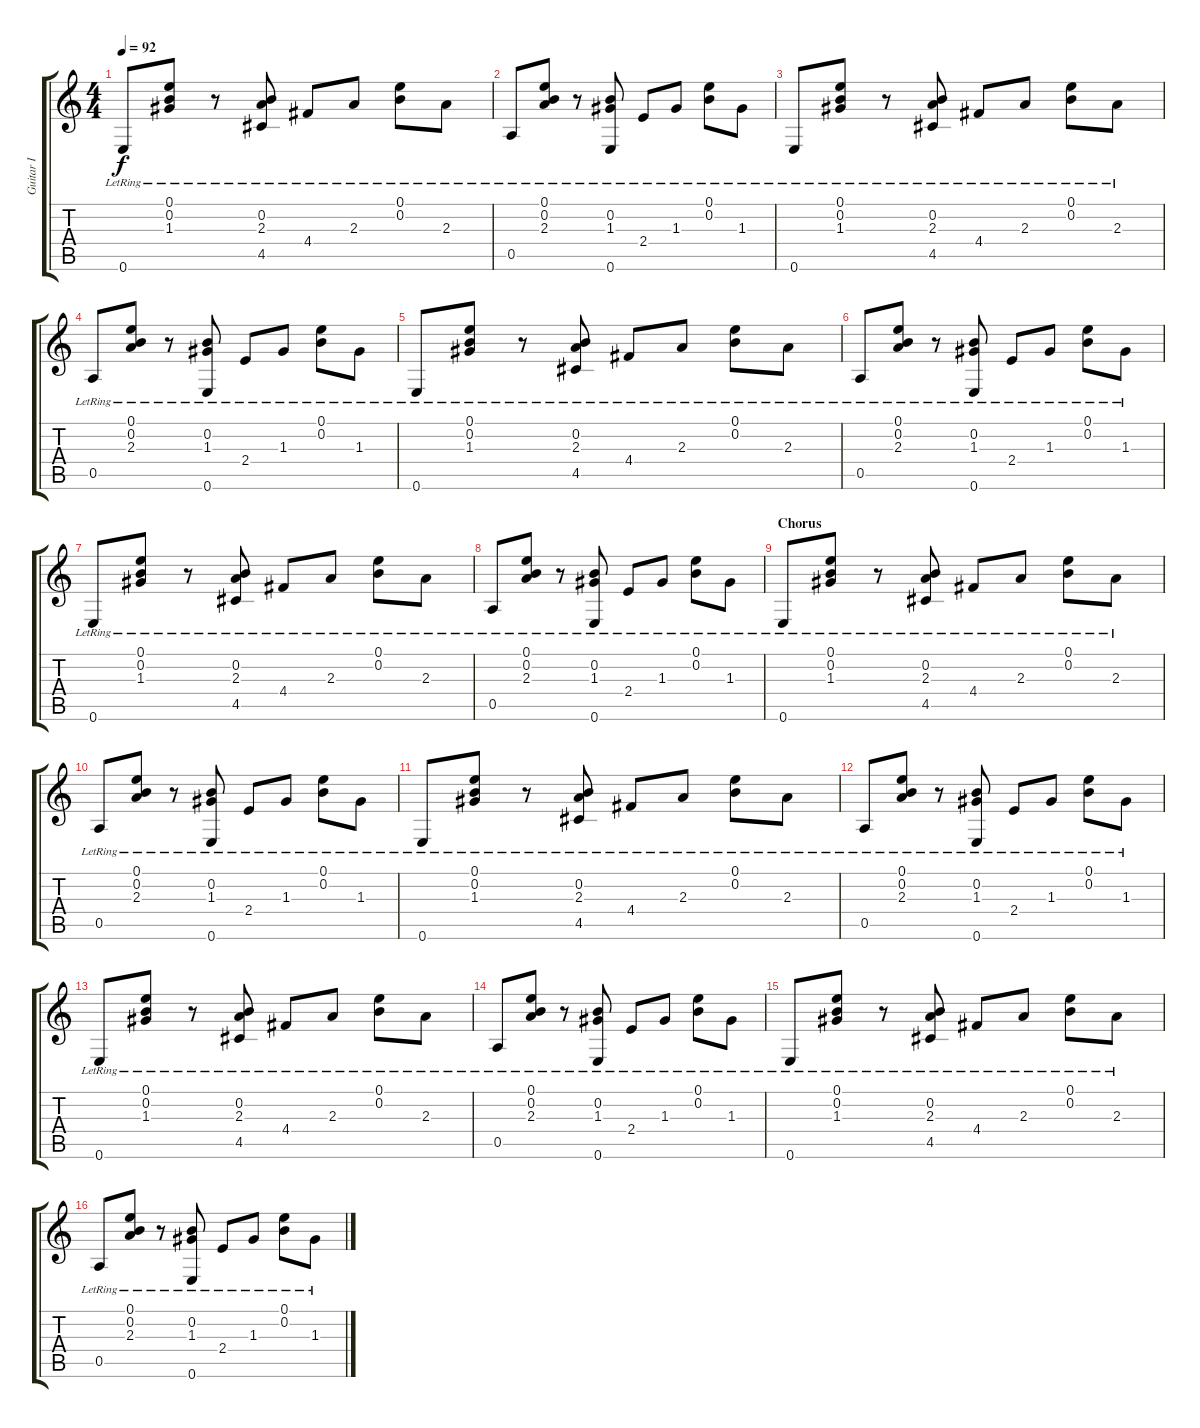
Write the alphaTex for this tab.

\track ("Guitar I" "Guitar I") {instrument acousticguitarnylon}
\staff {score tabs}
\tuning (E4 B3 G3 D3 A2 E2) {hide}
\ts (4 4)
\tempo 92
\clef g2
\ks c
0.6{lr}.8{dy f instrument acousticguitarnylon} (0.1{lr} 0.2{lr} 1.3{lr}).8 r.8 (0.2{lr} 2.3{lr} 4.5{lr}).8 4.4{lr}.8 2.3{lr}.8 (0.1{lr} 0.2{lr}).8 2.3{lr}.8 |
0.5{lr}.8 (0.1{lr} 0.2{lr} 2.3{lr}).8 r.8 (0.2{lr} 1.3{lr} 0.6{lr}).8 2.4{lr}.8 1.3{lr}.8 (0.1{lr} 0.2{lr}).8 1.3{lr}.8 |
0.6{lr}.8 (0.1{lr} 0.2{lr} 1.3{lr}).8 r.8 (0.2{lr} 2.3{lr} 4.5{lr}).8 4.4{lr}.8 2.3{lr}.8 (0.1{lr} 0.2{lr}).8 2.3{lr}.8 |
0.5{lr}.8 (0.1{lr} 0.2{lr} 2.3{lr}).8 r.8 (0.2{lr} 1.3{lr} 0.6{lr}).8 2.4{lr}.8 1.3{lr}.8 (0.1{lr} 0.2{lr}).8 1.3{lr}.8 |
0.6{lr}.8 (0.1{lr} 0.2{lr} 1.3{lr}).8 r.8 (0.2{lr} 2.3{lr} 4.5{lr}).8 4.4{lr}.8 2.3{lr}.8 (0.1{lr} 0.2{lr}).8 2.3{lr}.8 |
0.5{lr}.8 (0.1{lr} 0.2{lr} 2.3{lr}).8 r.8 (0.2{lr} 1.3{lr} 0.6{lr}).8 2.4{lr}.8 1.3{lr}.8 (0.1{lr} 0.2{lr}).8 1.3{lr}.8 |
0.6{lr}.8 (0.1{lr} 0.2{lr} 1.3{lr}).8 r.8 (0.2{lr} 2.3{lr} 4.5{lr}).8 4.4{lr}.8 2.3{lr}.8 (0.1{lr} 0.2{lr}).8 2.3{lr}.8 |
0.5{lr}.8 (0.1{lr} 0.2{lr} 2.3{lr}).8 r.8 (0.2{lr} 1.3{lr} 0.6{lr}).8 2.4{lr}.8 1.3{lr}.8 (0.1{lr} 0.2{lr}).8 1.3{lr}.8 |
\section ("" "Chorus")
0.6{lr}.8 (0.1{lr} 0.2{lr} 1.3{lr}).8 r.8 (0.2{lr} 2.3{lr} 4.5{lr}).8 4.4{lr}.8 2.3{lr}.8 (0.1{lr} 0.2{lr}).8 2.3{lr}.8 |
0.5{lr}.8 (0.1{lr} 0.2{lr} 2.3{lr}).8 r.8 (0.2{lr} 1.3{lr} 0.6{lr}).8 2.4{lr}.8 1.3{lr}.8 (0.1{lr} 0.2{lr}).8 1.3{lr}.8 |
0.6{lr}.8 (0.1{lr} 0.2{lr} 1.3{lr}).8 r.8 (0.2{lr} 2.3{lr} 4.5{lr}).8 4.4{lr}.8 2.3{lr}.8 (0.1{lr} 0.2{lr}).8 2.3{lr}.8 |
0.5{lr}.8 (0.1{lr} 0.2{lr} 2.3{lr}).8 r.8 (0.2{lr} 1.3{lr} 0.6{lr}).8 2.4{lr}.8 1.3{lr}.8 (0.1{lr} 0.2{lr}).8 1.3{lr}.8 |
0.6{lr}.8 (0.1{lr} 0.2{lr} 1.3{lr}).8 r.8 (0.2{lr} 2.3{lr} 4.5{lr}).8 4.4{lr}.8 2.3{lr}.8 (0.1{lr} 0.2{lr}).8 2.3{lr}.8 |
0.5{lr}.8 (0.1{lr} 0.2{lr} 2.3{lr}).8 r.8 (0.2{lr} 1.3{lr} 0.6{lr}).8 2.4{lr}.8 1.3{lr}.8 (0.1{lr} 0.2{lr}).8 1.3{lr}.8 |
0.6{lr}.8 (0.1{lr} 0.2{lr} 1.3{lr}).8 r.8 (0.2{lr} 2.3{lr} 4.5{lr}).8 4.4{lr}.8 2.3{lr}.8 (0.1{lr} 0.2{lr}).8 2.3{lr}.8 |
0.5{lr}.8 (0.1{lr} 0.2{lr} 2.3{lr}).8 r.8 (0.2{lr} 1.3{lr} 0.6{lr}).8 2.4{lr}.8 1.3{lr}.8 (0.1{lr} 0.2{lr}).8 1.3{lr}.8
